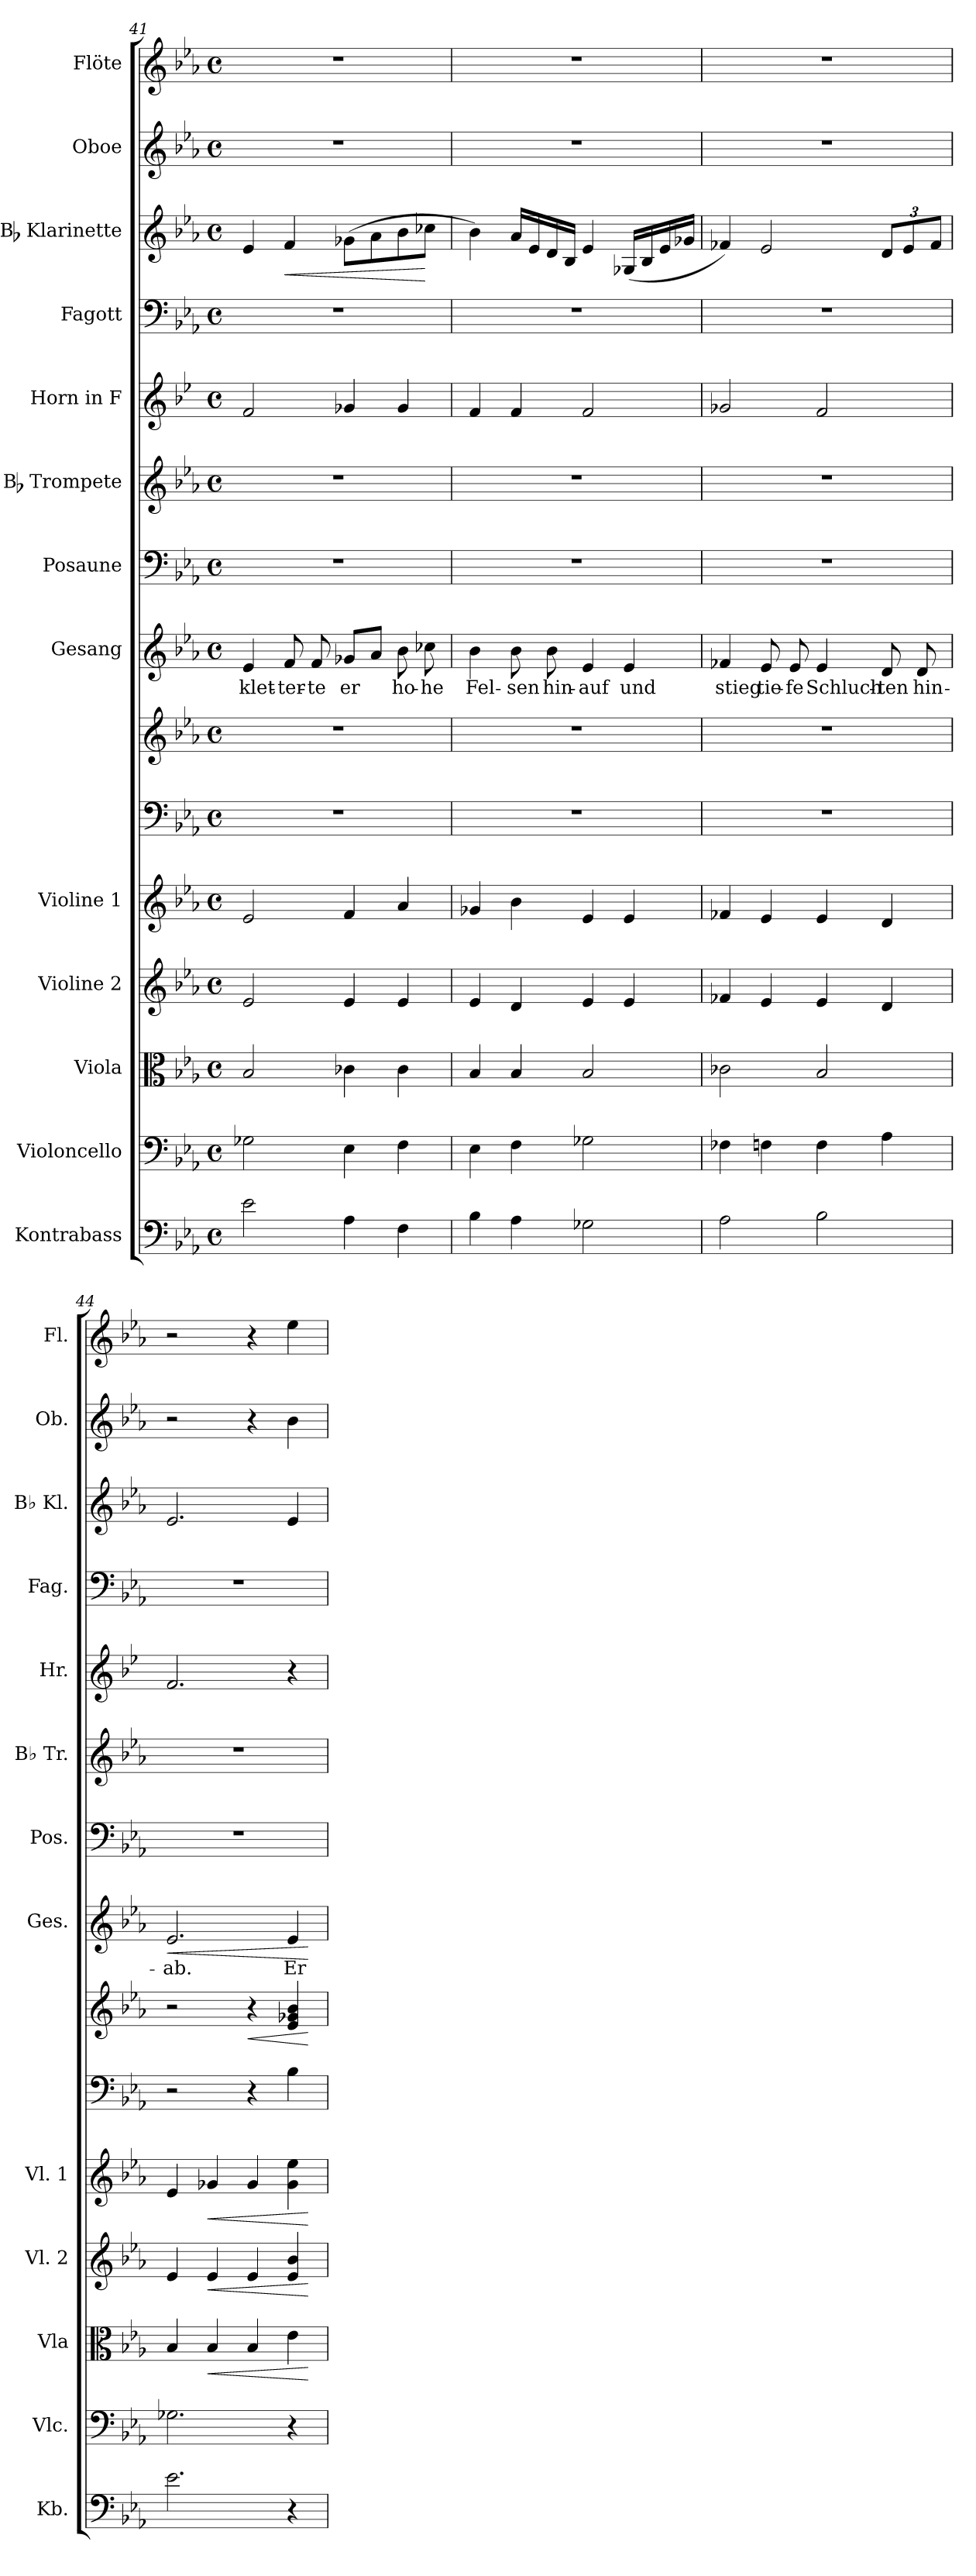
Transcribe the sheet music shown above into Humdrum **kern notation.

**kern	**kern	**kern	**dynam	**kern	**dynam	**kern	**dynam	**kern	**kern	**dynam	**kern	**text	**dynam	**kern	**kern	**kern	**kern	**kern	**dynam	**kern	**kern
*part14	*part13	*part12	*part12	*part11	*part11	*part10	*part10	*part9	*part9	*part9	*part8	*part8	*part8	*part7	*part6	*part5	*part4	*part3	*part3	*part2	*part1
*staff15	*staff14	*staff13	*staff13	*staff12	*staff12	*staff11	*staff11	*staff10	*staff9	*staff9/10	*staff8	*staff8	*staff8	*staff7	*staff6	*staff5	*staff4	*staff3	*staff3	*staff2	*staff1
*I"Kontrabass	*I"Violoncello	*I"Viola	*	*I"Violine 2	*	*I"Violine 1	*	*	*	*	*I"Gesang	*	*	*I"Posaune	*I"Bb Trompete	*I"Horn in F	*I"Fagott	*I"Bb Klarinette	*	*I"Oboe	*I"Flöte
*I'Kb.	*I'Vlc.	*I'Vla	*	*I'Vl. 2	*	*I'Vl. 1	*	*	*	*	*I'Ges.	*	*	*I'Pos.	*I'Bb Tr.	*I'Hr.	*I'Fag.	*I'Bb Kl.	*	*I'Ob.	*I'Fl.
!!LO:PB:g=z
*clefF4	*clefF4	*clefC3	*	*clefG2	*	*clefG2	*	*clefF4	*clefG2	*	*clefG2	*	*	*clefF4	*clefG2	*clefG2	*clefF4	*clefG2	*	*clefG2	*clefG2
*	*	*	*	*	*	*	*	*	*	*	*	*	*	*	*ITrd8c14	*ITrd4c7	*	*ITrd8c14	*	*	*
*k[b-e-a-]	*k[b-e-a-]	*k[b-e-a-]	*	*k[b-e-a-]	*	*k[b-e-a-]	*	*k[b-e-a-]	*k[b-e-a-]	*	*k[b-e-a-]	*	*	*k[b-e-a-]	*k[b-e-a-]	*k[b-e-a-]	*k[b-e-a-]	*k[b-e-a-]	*	*k[b-e-a-]	*k[b-e-a-]
*E-:	*E-:	*E-:	*	*E-:	*	*E-:	*	*E-:	*E-:	*	*E-:	*	*	*E-:	*E-:	*E-:	*E-:	*E-:	*	*E-:	*E-:
*M4/4	*M4/4	*M4/4	*	*M4/4	*	*M4/4	*	*M4/4	*M4/4	*	*M4/4	*	*	*M4/4	*M4/4	*M4/4	*M4/4	*M4/4	*	*M4/4	*M4/4
*met(c)	*met(c)	*met(c)	*	*met(c)	*	*met(c)	*	*met(c)	*met(c)	*	*met(c)	*	*	*met(c)	*met(c)	*met(c)	*met(c)	*met(c)	*	*met(c)	*met(c)
=41	=41	=41	=41	=41	=41	=41	=41	=41	=41	=41	=41	=41	=41	=41	=41	=41	=41	=41	=41	=41	=41
!	!	!	!	!	!	!	!	!	!	!	!	!LO:LY:b	!	!	!	!	!	!	!	!	!
2e-\	2G-X\	2B-/	.	2e-/	.	2e-/	.	1r	1r	.	4e-/	klet-	.	1r	1r	2B-/	1r	4E-/	.	1r	1r
!	!	!	!	!	!	!	!	!	!	!	!	!LO:LY:b	!	!	!	!	!	!	!LO:HP:b	!	!
.	.	.	.	.	.	.	.	.	.	.	8f/	-ter-	.	.	.	.	.	4F/	<	.	.
!	!	!	!	!	!	!	!	!	!	!	!	!LO:LY:b	!	!	!	!	!	!	!	!	!
.	.	.	.	.	.	.	.	.	.	.	8f/	-te	.	.	.	.	.	.	.	.	.
!	!	!	!	!	!	!	!	!	!	!	!	!LO:LY:b	!	!	!	!	!	!	!	!	!
4A-\	4E-\	4c-X\	.	4e-/	.	4f/	.	.	.	.	8g-X/L	er	.	.	.	4c-X/	.	(>8G-X\L	.	.	.
.	.	.	.	.	.	.	.	.	.	.	8a-/J	.	.	.	.	.	.	8A-\	.	.	.
!	!	!	!	!	!	!	!	!	!	!	!	!LO:LY:b	!	!	!	!	!	!	!	!	!
4F\	4F\	4c-\	.	4e-/	.	4a-/	.	.	.	.	8b-\	ho-	.	.	.	4c-/	.	8B-\	.	.	.
!	!	!	!	!	!	!	!	!	!	!	!	!LO:LY:b	!	!	!	!	!	!	!	!	!
.	.	.	.	.	.	.	.	.	.	.	8cc-X\	-he	.	.	.	.	.	8c-X\J	[	.	.
=42	=42	=42	=42	=42	=42	=42	=42	=42	=42	=42	=42	=42	=42	=42	=42	=42	=42	=42	=42	=42	=42
!	!	!	!	!	!	!	!	!	!	!	!	!LO:LY:b	!	!	!	!	!	!	!	!	!
4B-\	4E-\	4B-/	.	4e-/	.	4g-X/	.	1r	1r	.	4b-\	Fel-	.	1r	1r	4B-/	1r	4B-\)	.	1r	1r
!	!	!	!	!	!	!	!	!	!	!	!	!LO:LY:b	!	!	!	!	!	!	!	!	!
4A-\	4F\	4B-/	.	4d/	.	4b-\	.	.	.	.	8b-\	-sen	.	.	.	4B-/	.	16A-/LL	.	.	.
.	.	.	.	.	.	.	.	.	.	.	.	.	.	.	.	.	.	16E-/	.	.	.
!	!	!	!	!	!	!	!	!	!	!	!	!LO:LY:b	!	!	!	!	!	!	!	!	!
.	.	.	.	.	.	.	.	.	.	.	8b-\	hin-	.	.	.	.	.	16D/	.	.	.
.	.	.	.	.	.	.	.	.	.	.	.	.	.	.	.	.	.	16BB-/JJ	.	.	.
!	!	!	!	!	!	!	!	!	!	!	!	!LO:LY:b	!	!	!	!	!	!	!	!	!
2G-X\	2G-X\	2B-/	.	4e-/	.	4e-/	.	.	.	.	4e-/	-auf	.	.	.	2B-/	.	4E-/	.	.	.
!	!	!	!	!	!	!	!	!	!	!	!	!LO:LY:b	!	!	!	!	!	!	!	!	!
.	.	.	.	4e-/	.	4e-/	.	.	.	.	4e-/	und	.	.	.	.	.	(<16GG-X/LL	.	.	.
.	.	.	.	.	.	.	.	.	.	.	.	.	.	.	.	.	.	16BB-/	.	.	.
.	.	.	.	.	.	.	.	.	.	.	.	.	.	.	.	.	.	16E-/	.	.	.
.	.	.	.	.	.	.	.	.	.	.	.	.	.	.	.	.	.	16G-X/JJ	.	.	.
=43	=43	=43	=43	=43	=43	=43	=43	=43	=43	=43	=43	=43	=43	=43	=43	=43	=43	=43	=43	=43	=43
!	!	!	!	!	!	!	!	!	!	!	!	!LO:LY:b	!	!	!	!	!	!	!	!	!
2A-\	4F-X\	2c-X\	.	4f-X/	.	4f-X/	.	1r	1r	.	4f-X/	stieg	.	1r	1r	2c-X/	1r	4F-X/)	.	1r	1r
!	!	!	!	!	!	!	!	!	!	!	!	!LO:LY:b	!	!	!	!	!	!	!	!	!
.	4Fn\	.	.	4e-/	.	4e-/	.	.	.	.	8e-/	tie-	.	.	.	.	.	2E-/	.	.	.
!	!	!	!	!	!	!	!	!	!	!	!	!LO:LY:b	!	!	!	!	!	!	!	!	!
.	.	.	.	.	.	.	.	.	.	.	8e-/	-fe	.	.	.	.	.	.	.	.	.
!	!	!	!	!	!	!	!	!	!	!	!	!LO:LY:b	!	!	!	!	!	!	!	!	!
2B-\	4F\	2B-/	.	4e-/	.	4e-/	.	.	.	.	4e-/	Schluch-	.	.	.	2B-/	.	.	.	.	.
!	!	!	!	!	!	!	!	!	!	!	!	!LO:LY:b	!	!	!	!	!	!	!	!	!
.	4A-\	.	.	4d/	.	4d/	.	.	.	.	8d/	-ten	.	.	.	.	.	12D/L	.	.	.
.	.	.	.	.	.	.	.	.	.	.	.	.	.	.	.	.	.	12E-/	.	.	.
!	!	!	!	!	!	!	!	!	!	!	!	!LO:LY:b	!	!	!	!	!	!	!	!	!
.	.	.	.	.	.	.	.	.	.	.	8d/	hin-	.	.	.	.	.	.	.	.	.
.	.	.	.	.	.	.	.	.	.	.	.	.	.	.	.	.	.	12F-/J	.	.	.
=44	=44	=44	=44	=44	=44	=44	=44	=44	=44	=44	=44	=44	=44	=44	=44	=44	=44	=44	=44	=44	=44
!	!	!	!	!	!	!	!	!	!	!	!	!LO:LY:b	!LO:HP:b	!	!	!	!	!	!	!	!
2.e-\	2.G-X\	4B-/	.	4e-/	.	4e-/	.	2r	2r	.	2.e-/	-ab.	<	1r	1r	2.B-/	1r	2.E-/	.	2r	2r
!	!	!	!LO:HP:b	!	!LO:HP:b	!	!LO:HP:b	!	!	!	!	!	!	!	!	!	!	!	!	!	!
.	.	4B-/	<	4e-/	<	4g-X/	<	.	.	.	.	.	.	.	.	.	.	.	.	.	.
!	!	!	!	!	!	!	!	!	!	!LO:HP:b	!	!	!	!	!	!	!	!	!	!	!
.	.	4B-/	.	4e-/	.	4g-/	.	4r	4r	<	.	.	.	.	.	.	.	.	.	4r	4r
!	!	!	!	!	!	!	!	!	!	!	!	!LO:LY:b	!	!	!	!	!	!	!	!	!
4r	4r	4e-\	.	4e-/ 4b-/	.	4g-\ 4ee-\	.	4B-\	4e-/ 4g-X/ 4b-/	.	4e-/	Er	.	.	.	4r	.	4E-/	.	4b-\	4ee-\
.	.	.	[	.	[	.	[	.	.	[	.	.	[	.	.	.	.	.	.	.	.
=	=	=	=	=	=	=	=	=	=	=	=	=	=	=	=	=	=	=	=	=	=
*-	*-	*-	*-	*-	*-	*-	*-	*-	*-	*-	*-	*-	*-	*-	*-	*-	*-	*-	*-	*-	*-
